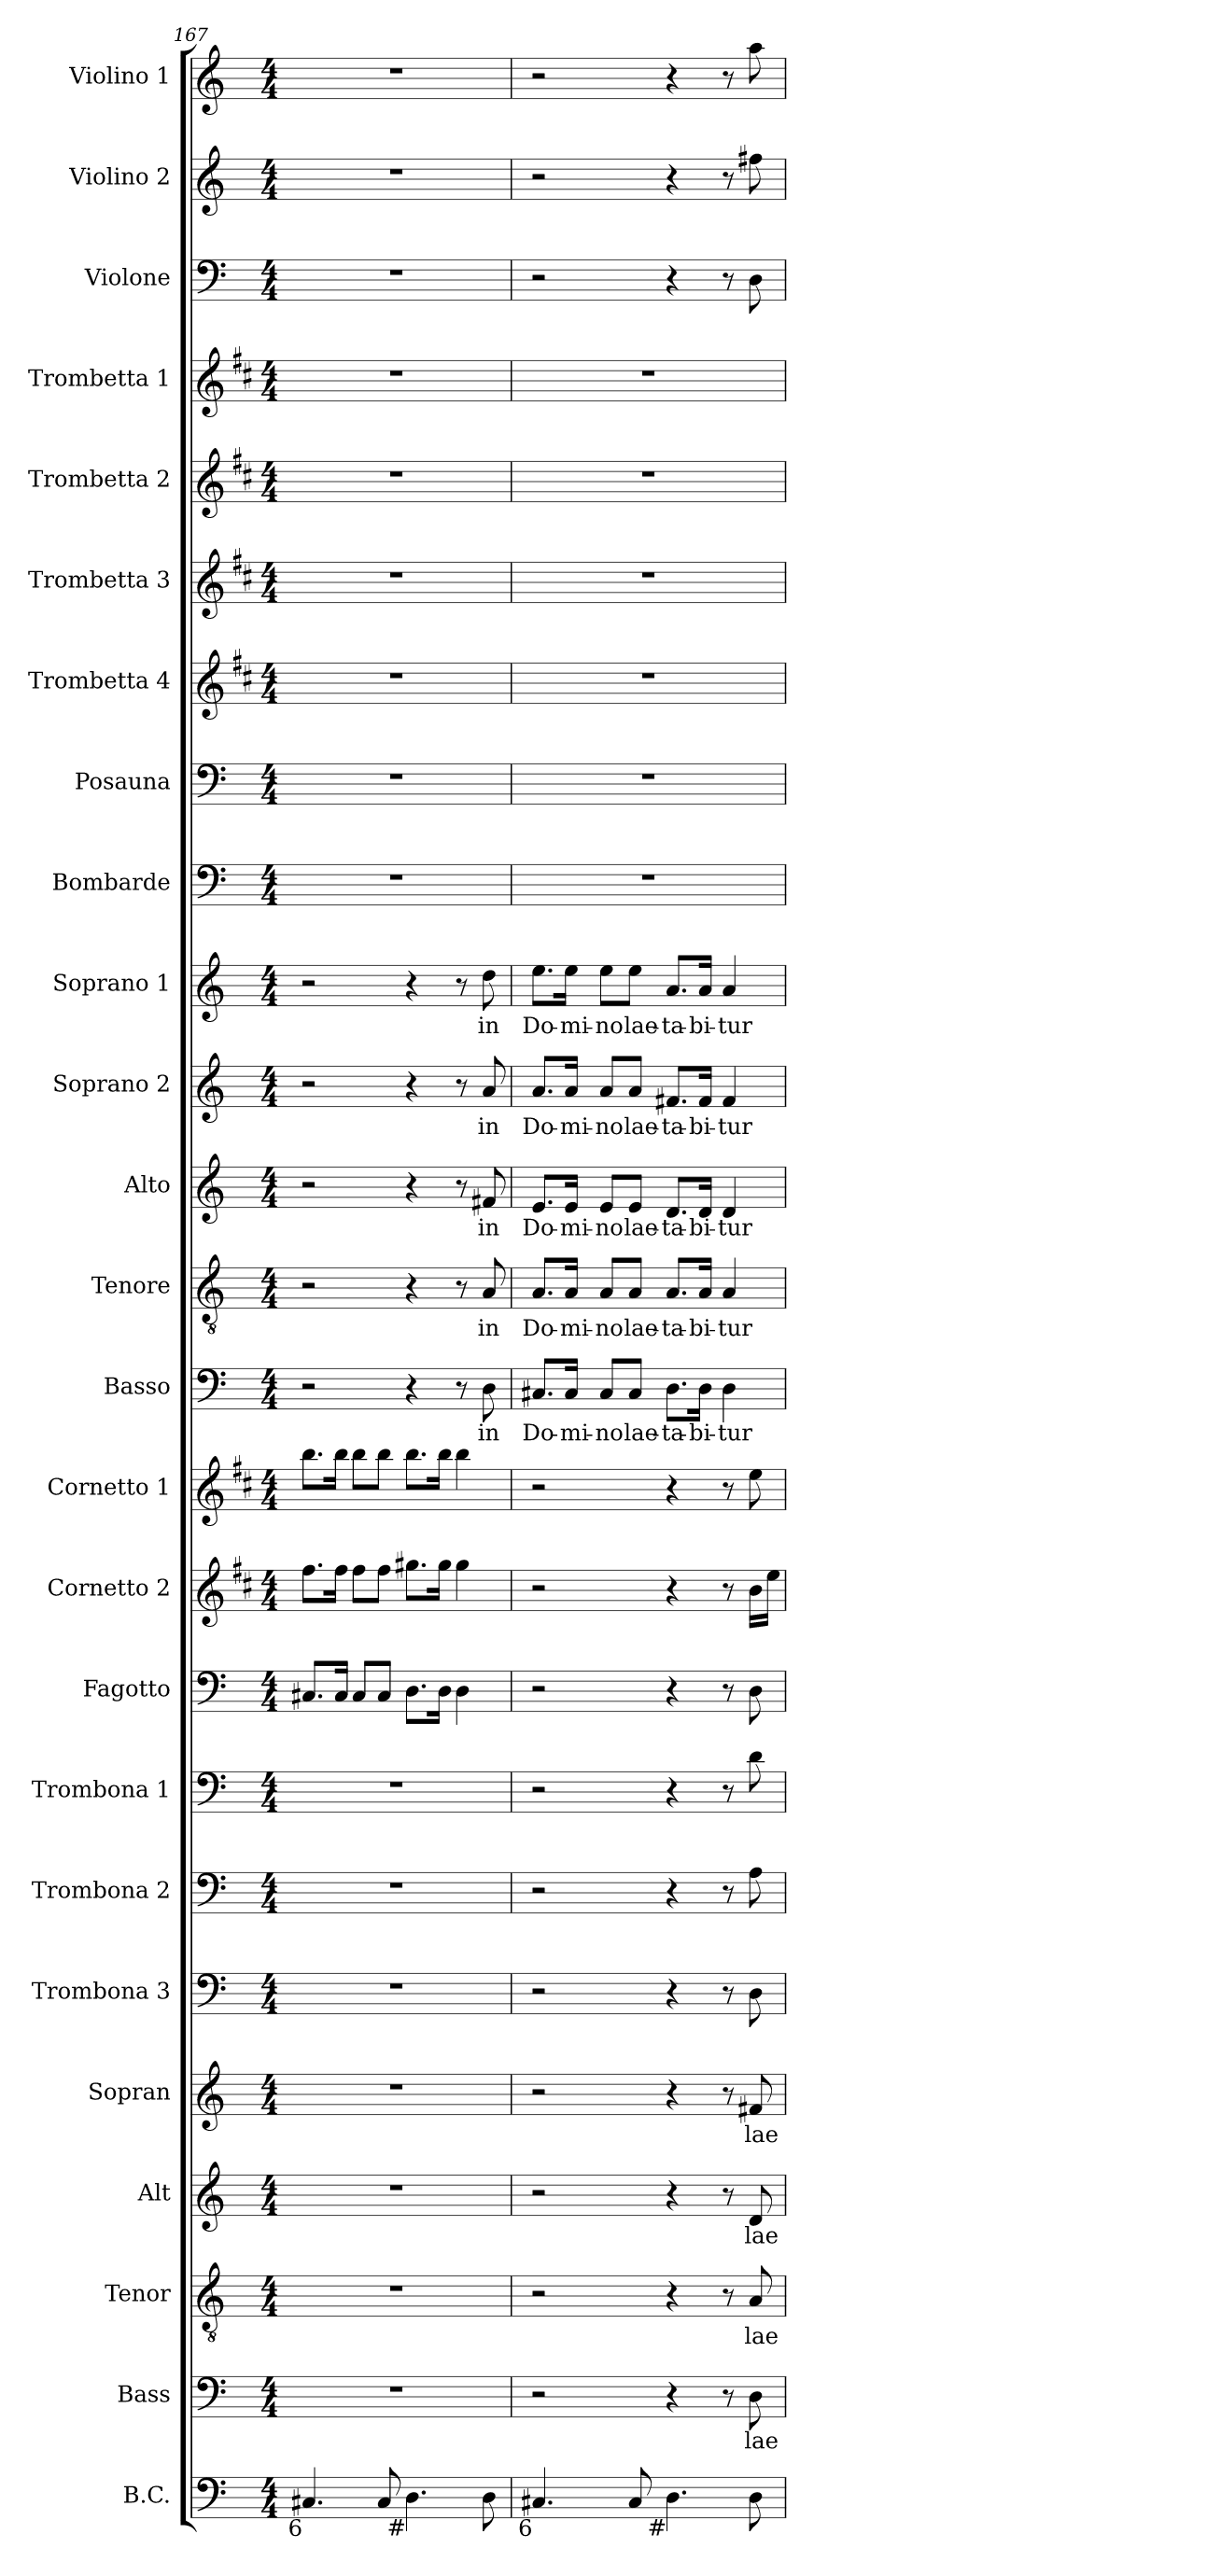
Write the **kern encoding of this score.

**kern	**kern	**text	**kern	**text	**kern	**text	**kern	**text	**kern	**kern	**kern	**kern	**kern	**kern	**kern	**text	**kern	**text	**kern	**text	**kern	**text	**kern	**text	**kern	**kern	**kern	**kern	**kern	**kern	**kern	**kern	**kern
*part25	*part24	*part24	*part23	*part23	*part22	*part22	*part21	*part21	*part20	*part19	*part18	*part17	*part16	*part15	*part14	*part14	*part13	*part13	*part12	*part12	*part11	*part11	*part10	*part10	*part9	*part8	*part7	*part6	*part5	*part4	*part3	*part2	*part1
*staff25	*staff24	*staff24	*staff23	*staff23	*staff22	*staff22	*staff21	*staff21	*staff20	*staff19	*staff18	*staff17	*staff16	*staff15	*staff14	*staff14	*staff13	*staff13	*staff12	*staff12	*staff11	*staff11	*staff10	*staff10	*staff9	*staff8	*staff7	*staff6	*staff5	*staff4	*staff3	*staff2	*staff1
*I"B.C.	*I"Bass	*	*I"Tenor	*	*I"Alt	*	*I"Sopran	*	*I"Trombona 3	*I"Trombona 2	*I"Trombona 1	*I"Fagotto	*I"Cornetto 2	*I"Cornetto 1	*I"Basso	*	*I"Tenore	*	*I"Alto	*	*I"Soprano 2	*	*I"Soprano 1	*	*I"Bombarde	*I"Posauna	*I"Trombetta 4	*I"Trombetta 3	*I"Trombetta 2	*I"Trombetta 1	*I"Violone	*I"Violino 2	*I"Violino 1
*I'B.C.	*I'B.	*	*I'T.	*	*I'A.	*	*I'S.	*	*I'Tbn. 2	*I'Tbn. 2	*I'Tbn. 1	*I'Fag.	*I'Cor. 2	*I'Cor. 1	*I'B.	*	*I'T.	*	*I'A.	*	*I'S.	*	*I'S.	*	*	*	*	*	*	*	*	*I'Vl. 2	*I'Vl. 1
!!LO:PB:g=z
*clefF4	*clefF4	*	*clefGv2	*	*clefG2	*	*clefG2	*	*clefF4	*clefF4	*clefF4	*clefF4	*clefG2	*clefG2	*clefF4	*	*clefGv2	*	*clefG2	*	*clefG2	*	*clefG2	*	*clefF4	*clefF4	*clefG2	*clefG2	*clefG2	*clefG2	*clefF4	*clefG2	*clefG2
*	*	*	*ITrd7c12	*	*	*	*	*	*	*	*	*	*ITrd1c2	*ITrd1c2	*	*	*ITrd7c12	*	*	*	*	*	*	*	*	*	*ITrd1c2	*ITrd1c2	*ITrd1c2	*ITrd1c2	*	*	*
*k[]	*k[]	*	*k[]	*	*k[]	*	*k[]	*	*k[]	*k[]	*k[]	*k[]	*k[]	*k[]	*k[]	*	*k[]	*	*k[]	*	*k[]	*	*k[]	*	*k[]	*k[]	*k[]	*k[]	*k[]	*k[]	*k[]	*k[]	*k[]
*C:	*C:	*	*C:	*	*C:	*	*C:	*	*C:	*C:	*C:	*C:	*C:	*C:	*C:	*	*C:	*	*C:	*	*C:	*	*C:	*	*C:	*C:	*C:	*C:	*C:	*C:	*C:	*C:	*C:
*M4/4	*M4/4	*	*M4/4	*	*M4/4	*	*M4/4	*	*M4/4	*M4/4	*M4/4	*M4/4	*M4/4	*M4/4	*M4/4	*	*M4/4	*	*M4/4	*	*M4/4	*	*M4/4	*	*M4/4	*M4/4	*M4/4	*M4/4	*M4/4	*M4/4	*M4/4	*M4/4	*M4/4
=167	=167	=167	=167	=167	=167	=167	=167	=167	=167	=167	=167	=167	=167	=167	=167	=167	=167	=167	=167	=167	=167	=167	=167	=167	=167	=167	=167	=167	=167	=167	=167	=167	=167
!LO:TX:b:rj:t=6	!	!	!	!	!	!	!	!	!	!	!	!	!	!	!	!	!	!	!	!	!	!	!	!	!	!	!	!	!	!	!	!	!
4.C#Xi/	1r	.	1r	.	1r	.	1r	.	1r	1r	1r	8.C#Xi/L	8.eei\L	8.aai\L	2r	.	2r	.	2r	.	2r	.	2r	.	1r	1r	1r	1r	1r	1r	1r	1r	1r
.	.	.	.	.	.	.	.	.	.	.	.	16C#i/Jk	16eei\Jk	16aai\Jk	.	.	.	.	.	.	.	.	.	.	.	.	.	.	.	.	.	.	.
.	.	.	.	.	.	.	.	.	.	.	.	8C#i/L	8eei\L	8aai\L	.	.	.	.	.	.	.	.	.	.	.	.	.	.	.	.	.	.	.
8C#i/	.	.	.	.	.	.	.	.	.	.	.	8C#i/J	8eei\J	8aai\J	.	.	.	.	.	.	.	.	.	.	.	.	.	.	.	.	.	.	.
!LO:TX:b:rj:t=#	!	!	!	!	!	!	!	!	!	!	!	!	!	!	!	!	!	!	!	!	!	!	!	!	!	!	!	!	!	!	!	!	!
4.Di\	.	.	.	.	.	.	.	.	.	.	.	8.Di\L	8.ff#Xi\L	8.aai\L	4r	.	4r	.	4r	.	4r	.	4r	.	.	.	.	.	.	.	.	.	.
.	.	.	.	.	.	.	.	.	.	.	.	16Di\Jk	16ff#i\Jk	16aai\Jk	.	.	.	.	.	.	.	.	.	.	.	.	.	.	.	.	.	.	.
.	.	.	.	.	.	.	.	.	.	.	.	4Di\	4ff#i\	4aai\	8r	.	8r	.	8r	.	8r	.	8r	.	.	.	.	.	.	.	.	.	.
!	!	!	!	!	!	!	!	!	!	!	!	!	!	!	!	!LO:LY:b:color=#000000	!	!	!	!	!	!	!	!	!	!	!	!	!	!	!	!	!
!	!	!	!	!	!	!	!	!	!	!	!	!	!	!	!	!	!	!LO:LY:b:color=#000000	!	!	!	!	!	!	!	!	!	!	!	!	!	!	!
!	!	!	!	!	!	!	!	!	!	!	!	!	!	!	!	!	!	!	!	!LO:LY:b:color=#000000	!	!	!	!	!	!	!	!	!	!	!	!	!
!	!	!	!	!	!	!	!	!	!	!	!	!	!	!	!	!	!	!	!	!	!	!LO:LY:b:color=#000000	!	!	!	!	!	!	!	!	!	!	!
!	!	!	!	!	!	!	!	!	!	!	!	!	!	!	!	!	!	!	!	!	!	!	!	!LO:LY:b:color=#000000	!	!	!	!	!	!	!	!	!
8Di\	.	.	.	.	.	.	.	.	.	.	.	.	.	.	8Di\	in	8AAi/	in	8f#Xi/	in	8ai/	in	8ddi\	in	.	.	.	.	.	.	.	.	.
=168	=168	=168	=168	=168	=168	=168	=168	=168	=168	=168	=168	=168	=168	=168	=168	=168	=168	=168	=168	=168	=168	=168	=168	=168	=168	=168	=168	=168	=168	=168	=168	=168	=168
!	!	!	!	!	!	!	!	!	!	!	!	!	!	!	!	!LO:LY:b:color=#000000	!	!	!	!	!	!	!	!	!	!	!	!	!	!	!	!	!
!	!	!	!	!	!	!	!	!	!	!	!	!	!	!	!	!	!	!LO:LY:b:color=#000000	!	!	!	!	!	!	!	!	!	!	!	!	!	!	!
!	!	!	!	!	!	!	!	!	!	!	!	!	!	!	!	!	!	!	!	!LO:LY:b:color=#000000	!	!	!	!	!	!	!	!	!	!	!	!	!
!	!	!	!	!	!	!	!	!	!	!	!	!	!	!	!	!	!	!	!	!	!	!LO:LY:b:color=#000000	!	!	!	!	!	!	!	!	!	!	!
!LO:TX:b:rj:t=6	!	!	!	!	!	!	!	!	!	!	!	!	!	!	!	!	!	!	!	!	!	!	!	!	!	!	!	!	!	!	!	!	!
!	!	!	!	!	!	!	!	!	!	!	!	!	!	!	!	!	!	!	!	!	!	!	!	!LO:LY:b:color=#000000	!	!	!	!	!	!	!	!	!
4.C#Xi/	2r	.	2r	.	2r	.	2r	.	2r	2r	2r	2r	2r	2r	8.C#Xi/L	Do-	8.AAi/L	Do-	8.ei/L	Do-	8.ai/L	Do-	8.eei\L	Do-	1r	1r	1r	1r	1r	1r	2r	2r	2r
!	!	!	!	!	!	!	!	!	!	!	!	!	!	!	!	!LO:LY:b:color=#000000	!	!	!	!	!	!	!	!	!	!	!	!	!	!	!	!	!
!	!	!	!	!	!	!	!	!	!	!	!	!	!	!	!	!	!	!LO:LY:b:color=#000000	!	!	!	!	!	!	!	!	!	!	!	!	!	!	!
!	!	!	!	!	!	!	!	!	!	!	!	!	!	!	!	!	!	!	!	!LO:LY:b:color=#000000	!	!	!	!	!	!	!	!	!	!	!	!	!
!	!	!	!	!	!	!	!	!	!	!	!	!	!	!	!	!	!	!	!	!	!	!LO:LY:b:color=#000000	!	!	!	!	!	!	!	!	!	!	!
!	!	!	!	!	!	!	!	!	!	!	!	!	!	!	!	!	!	!	!	!	!	!	!	!LO:LY:b:color=#000000	!	!	!	!	!	!	!	!	!
.	.	.	.	.	.	.	.	.	.	.	.	.	.	.	16C#i/Jk	-mi-	16AAi/Jk	-mi-	16ei/Jk	-mi-	16ai/Jk	-mi-	16eei\Jk	-mi-	.	.	.	.	.	.	.	.	.
!	!	!	!	!	!	!	!	!	!	!	!	!	!	!	!	!LO:LY:b:color=#000000	!	!	!	!	!	!	!	!	!	!	!	!	!	!	!	!	!
!	!	!	!	!	!	!	!	!	!	!	!	!	!	!	!	!	!	!LO:LY:b:color=#000000	!	!	!	!	!	!	!	!	!	!	!	!	!	!	!
!	!	!	!	!	!	!	!	!	!	!	!	!	!	!	!	!	!	!	!	!LO:LY:b:color=#000000	!	!	!	!	!	!	!	!	!	!	!	!	!
!	!	!	!	!	!	!	!	!	!	!	!	!	!	!	!	!	!	!	!	!	!	!LO:LY:b:color=#000000	!	!	!	!	!	!	!	!	!	!	!
!	!	!	!	!	!	!	!	!	!	!	!	!	!	!	!	!	!	!	!	!	!	!	!	!LO:LY:b:color=#000000	!	!	!	!	!	!	!	!	!
.	.	.	.	.	.	.	.	.	.	.	.	.	.	.	8C#i/L	-no	8AAi/L	-no	8ei/L	-no	8ai/L	-no	8eei\L	-no	.	.	.	.	.	.	.	.	.
!	!	!	!	!	!	!	!	!	!	!	!	!	!	!	!	!LO:LY:b:color=#000000	!	!	!	!	!	!	!	!	!	!	!	!	!	!	!	!	!
!	!	!	!	!	!	!	!	!	!	!	!	!	!	!	!	!	!	!LO:LY:b:color=#000000	!	!	!	!	!	!	!	!	!	!	!	!	!	!	!
!	!	!	!	!	!	!	!	!	!	!	!	!	!	!	!	!	!	!	!	!LO:LY:b:color=#000000	!	!	!	!	!	!	!	!	!	!	!	!	!
!	!	!	!	!	!	!	!	!	!	!	!	!	!	!	!	!	!	!	!	!	!	!LO:LY:b:color=#000000	!	!	!	!	!	!	!	!	!	!	!
!	!	!	!	!	!	!	!	!	!	!	!	!	!	!	!	!	!	!	!	!	!	!	!	!LO:LY:b:color=#000000	!	!	!	!	!	!	!	!	!
8C#i/	.	.	.	.	.	.	.	.	.	.	.	.	.	.	8C#i/J	lae-	8AAi/J	lae-	8ei/J	lae-	8ai/J	lae-	8eei\J	lae-	.	.	.	.	.	.	.	.	.
!	!	!	!	!	!	!	!	!	!	!	!	!	!	!	!	!LO:LY:b:color=#000000	!	!	!	!	!	!	!	!	!	!	!	!	!	!	!	!	!
!	!	!	!	!	!	!	!	!	!	!	!	!	!	!	!	!	!	!LO:LY:b:color=#000000	!	!	!	!	!	!	!	!	!	!	!	!	!	!	!
!	!	!	!	!	!	!	!	!	!	!	!	!	!	!	!	!	!	!	!	!LO:LY:b:color=#000000	!	!	!	!	!	!	!	!	!	!	!	!	!
!	!	!	!	!	!	!	!	!	!	!	!	!	!	!	!	!	!	!	!	!	!	!LO:LY:b:color=#000000	!	!	!	!	!	!	!	!	!	!	!
!LO:TX:b:rj:t=#	!	!	!	!	!	!	!	!	!	!	!	!	!	!	!	!	!	!	!	!	!	!	!	!	!	!	!	!	!	!	!	!	!
!	!	!	!	!	!	!	!	!	!	!	!	!	!	!	!	!	!	!	!	!	!	!	!	!LO:LY:b:color=#000000	!	!	!	!	!	!	!	!	!
4.Di\	4r	.	4r	.	4r	.	4r	.	4r	4r	4r	4r	4r	4r	8.Di\L	-ta-	8.AAi/L	-ta-	8.di/L	-ta-	8.f#Xi/L	-ta-	8.ai/L	-ta-	.	.	.	.	.	.	4r	4r	4r
!	!	!	!	!	!	!	!	!	!	!	!	!	!	!	!	!LO:LY:b:color=#000000	!	!	!	!	!	!	!	!	!	!	!	!	!	!	!	!	!
!	!	!	!	!	!	!	!	!	!	!	!	!	!	!	!	!	!	!LO:LY:b:color=#000000	!	!	!	!	!	!	!	!	!	!	!	!	!	!	!
!	!	!	!	!	!	!	!	!	!	!	!	!	!	!	!	!	!	!	!	!LO:LY:b:color=#000000	!	!	!	!	!	!	!	!	!	!	!	!	!
!	!	!	!	!	!	!	!	!	!	!	!	!	!	!	!	!	!	!	!	!	!	!LO:LY:b:color=#000000	!	!	!	!	!	!	!	!	!	!	!
!	!	!	!	!	!	!	!	!	!	!	!	!	!	!	!	!	!	!	!	!	!	!	!	!LO:LY:b:color=#000000	!	!	!	!	!	!	!	!	!
.	.	.	.	.	.	.	.	.	.	.	.	.	.	.	16Di\Jk	-bi-	16AAi/Jk	-bi-	16di/Jk	-bi-	16f#i/Jk	-bi-	16ai/Jk	-bi-	.	.	.	.	.	.	.	.	.
!	!	!	!	!	!	!	!	!	!	!	!	!	!	!	!	!LO:LY:b:color=#000000	!	!	!	!	!	!	!	!	!	!	!	!	!	!	!	!	!
!	!	!	!	!	!	!	!	!	!	!	!	!	!	!	!	!	!	!LO:LY:b:color=#000000	!	!	!	!	!	!	!	!	!	!	!	!	!	!	!
!	!	!	!	!	!	!	!	!	!	!	!	!	!	!	!	!	!	!	!	!LO:LY:b:color=#000000	!	!	!	!	!	!	!	!	!	!	!	!	!
!	!	!	!	!	!	!	!	!	!	!	!	!	!	!	!	!	!	!	!	!	!	!LO:LY:b:color=#000000	!	!	!	!	!	!	!	!	!	!	!
!	!	!	!	!	!	!	!	!	!	!	!	!	!	!	!	!	!	!	!	!	!	!	!	!LO:LY:b:color=#000000	!	!	!	!	!	!	!	!	!
.	8r	.	8r	.	8r	.	8r	.	8r	8r	8r	8r	8r	8r	4Di\	-tur	4AAi/	-tur	4di/	-tur	4f#i/	-tur	4ai/	-tur	.	.	.	.	.	.	8r	8r	8r
!	!	!LO:LY:b:color=#000000	!	!	!	!	!	!	!	!	!	!	!	!	!	!	!	!	!	!	!	!	!	!	!	!	!	!	!	!	!	!	!
!	!	!	!	!LO:LY:b:color=#000000	!	!	!	!	!	!	!	!	!	!	!	!	!	!	!	!	!	!	!	!	!	!	!	!	!	!	!	!	!
!	!	!	!	!	!	!LO:LY:b:color=#000000	!	!	!	!	!	!	!	!	!	!	!	!	!	!	!	!	!	!	!	!	!	!	!	!	!	!	!
!	!	!	!	!	!	!	!	!LO:LY:b:color=#000000	!	!	!	!	!	!	!	!	!	!	!	!	!	!	!	!	!	!	!	!	!	!	!	!	!
8Di\	8Di\	lae-	8AAi/	lae-	8di/	lae-	8f#Xi/	lae-	8Di\	8Ai\	8di\	8Di\	16ai\LL	8ddi\	.	.	.	.	.	.	.	.	.	.	.	.	.	.	.	.	8Di\	8ff#Xi\	8aai\
.	.	.	.	.	.	.	.	.	.	.	.	.	16ddi\JJ	.	.	.	.	.	.	.	.	.	.	.	.	.	.	.	.	.	.	.	.
=	=	=	=	=	=	=	=	=	=	=	=	=	=	=	=	=	=	=	=	=	=	=	=	=	=	=	=	=	=	=	=	=	=
*-	*-	*-	*-	*-	*-	*-	*-	*-	*-	*-	*-	*-	*-	*-	*-	*-	*-	*-	*-	*-	*-	*-	*-	*-	*-	*-	*-	*-	*-	*-	*-	*-	*-
